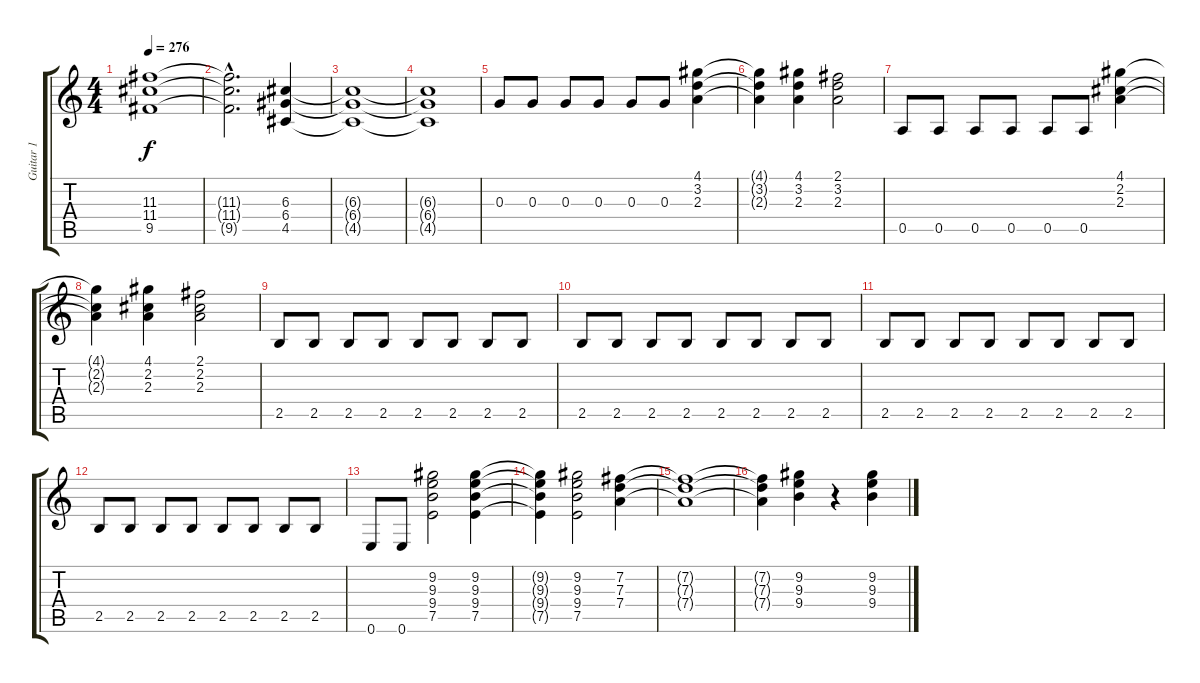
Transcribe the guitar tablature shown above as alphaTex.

\track ("Guitar 1" "Guitar 1") {instrument overdrivenguitar}
\staff {score tabs}
\tuning (E4 B3 G3 D3 A2 E2) {hide}
\ts (4 4)
\tempo 276
\clef g2
\ks c
(11.3 11.4 9.5).1{dy f} |
(11.3{hac t} 11.4{hac t} 9.5{hac t}).2{d} (6.3 6.4 4.5).4 |
(6.3{t} 6.4{t} 4.5{t}).1 |
(6.3{t} 6.4{t} 4.5{t}).1 |
0.3.8 0.3.8 0.3.8 0.3.8 0.3.8 0.3.8 (4.1 3.2 2.3).4 |
(4.1{t} 3.2{t} 2.3{t}).4 (4.1 3.2 2.3).4 (2.1 3.2 2.3).2 |
0.5.8 0.5.8 0.5.8 0.5.8 0.5.8 0.5.8 (4.1 2.2 2.3).4 |
(4.1{t} 2.2{t} 2.3{t}).4 (4.1 2.2 2.3).4 (2.1 2.2 2.3).2 |
2.5.8 2.5.8 2.5.8 2.5.8 2.5.8 2.5.8 2.5.8 2.5.8 |
2.5.8 2.5.8 2.5.8 2.5.8 2.5.8 2.5.8 2.5.8 2.5.8 |
2.5.8 2.5.8 2.5.8 2.5.8 2.5.8 2.5.8 2.5.8 2.5.8 |
2.5.8 2.5.8 2.5.8 2.5.8 2.5.8 2.5.8 2.5.8 2.5.8 |
0.6.8 0.6.8 (9.2 9.3 9.4 7.5).2 (9.2 9.3 9.4 7.5).4 |
(9.2{t} 9.3{t} 9.4{t} 7.5{t}).4 (9.2 9.3 9.4 7.5).2 (7.2 7.3 7.4).4 |
(7.2{t} 7.3{t} 7.4{t}).1 |
(7.2{t} 7.3{t} 7.4{t}).4 (9.2 9.3 9.4).4 r.4 (9.2 9.3 9.4).4
